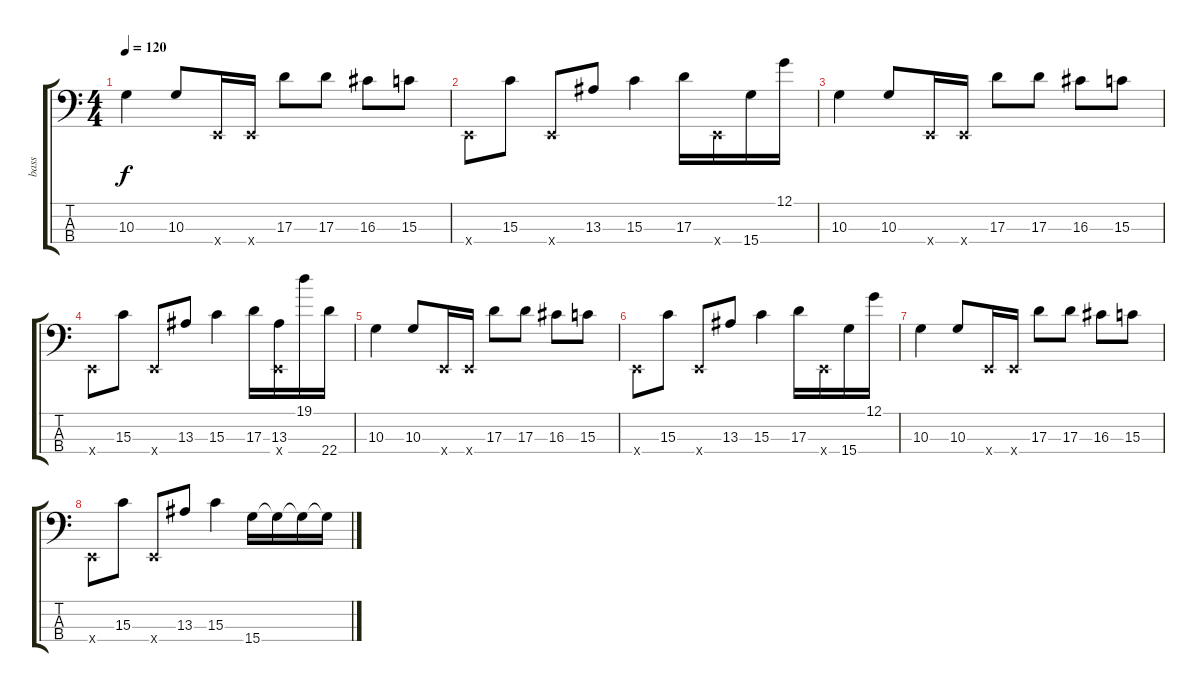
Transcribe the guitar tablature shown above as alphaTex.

\track ("bass" "bass") {instrument electricbasspick}
\staff {score tabs}
\tuning (G2 D2 A1 E1) {hide}
\ts (4 4)
\tempo 120
\clef f4
\ks c
10.3.4{dy f} 10.3.8 0.4{x}.16 0.4{x}.16 17.3.8 17.3.8 16.3.8 15.3.8 |
0.4{x}.8 15.3.8 0.4{x}.8 13.3.8 15.3.4 17.3.16 0.4{x}.16 15.4.16 12.1.16 |
10.3.4 10.3.8 0.4{x}.16 0.4{x}.16 17.3.8 17.3.8 16.3.8 15.3.8 |
0.4{x}.8 15.3.8 0.4{x}.8 13.3.8 15.3.4 17.3.16 (13.3 0.4{x}).16 19.1.16 22.4.16 |
10.3.4 10.3.8 0.4{x}.16 0.4{x}.16 17.3.8 17.3.8 16.3.8 15.3.8 |
0.4{x}.8 15.3.8 0.4{x}.8 13.3.8 15.3.4 17.3.16 0.4{x}.16 15.4.16 12.1.16 |
10.3.4 10.3.8 0.4{x}.16 0.4{x}.16 17.3.8 17.3.8 16.3.8 15.3.8 |
0.4{x}.8 15.3.8 0.4{x}.8 13.3.8 15.3.4 15.4.16 15.4{t}.16 15.4{t}.16 15.4{t}.16
